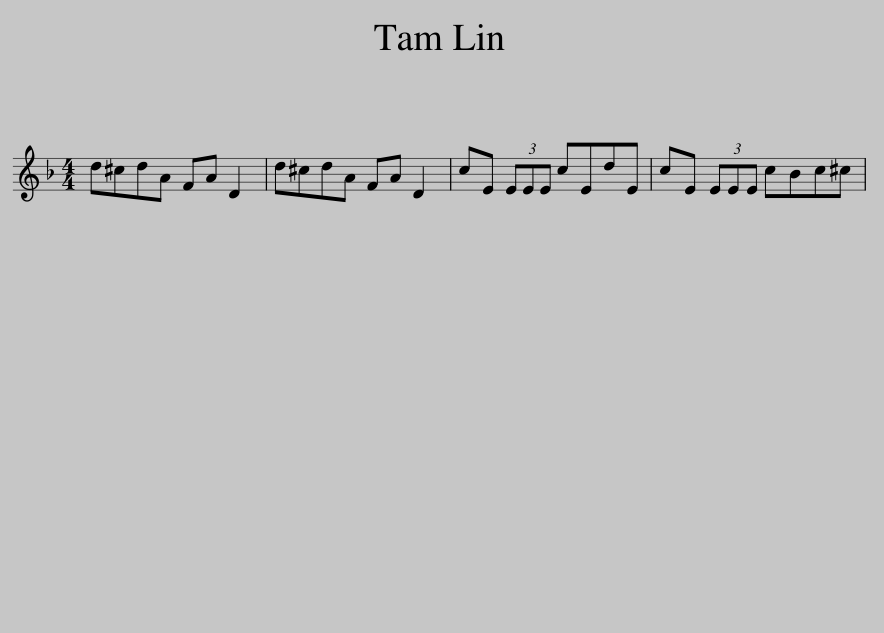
X:1
L:1/8
M:4/4
I:linebreak $
K:Dmin
V:1 treble
V:1
 d^cdA FA D2 | d^cdA FA D2 | cE (3EEE cEdE | cE (3EEE cBc^c | %4
